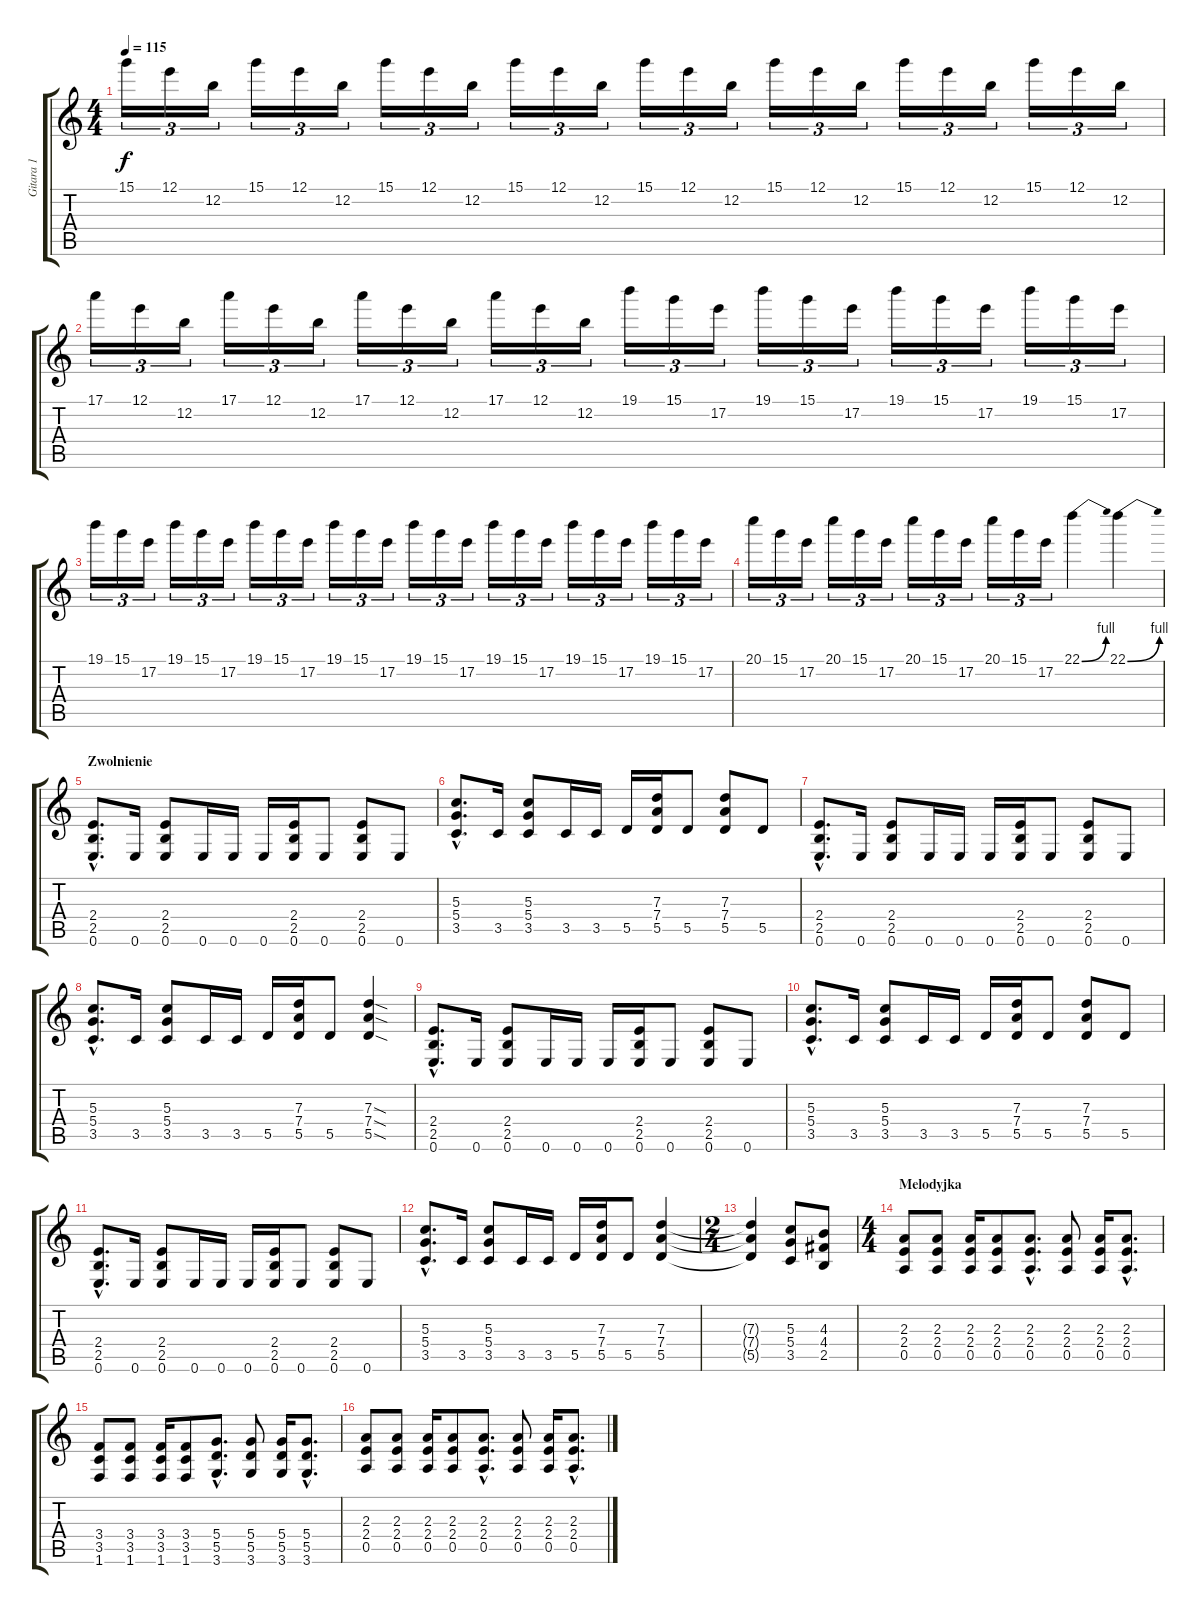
\track ("Gitara 1" "Gitara 1") {instrument overdrivenguitar}
\staff {score tabs}
\tuning (E4 B3 G3 D3 A2 E2) {hide}
\ts (4 4)
\tempo 115
\clef g2
\ks c
15.1.16{tu (3 2) dy f} 12.1.16{tu (3 2)} 12.2.16{tu (3 2)} 15.1.16{tu (3 2)} 12.1.16{tu (3 2)} 12.2.16{tu (3 2)} 15.1.16{tu (3 2)} 12.1.16{tu (3 2)} 12.2.16{tu (3 2)} 15.1.16{tu (3 2)} 12.1.16{tu (3 2)} 12.2.16{tu (3 2)} 15.1.16{tu (3 2)} 12.1.16{tu (3 2)} 12.2.16{tu (3 2)} 15.1.16{tu (3 2)} 12.1.16{tu (3 2)} 12.2.16{tu (3 2)} 15.1.16{tu (3 2)} 12.1.16{tu (3 2)} 12.2.16{tu (3 2)} 15.1.16{tu (3 2)} 12.1.16{tu (3 2)} 12.2.16{tu (3 2)} |
17.1.16{tu (3 2)} 12.1.16{tu (3 2)} 12.2.16{tu (3 2)} 17.1.16{tu (3 2)} 12.1.16{tu (3 2)} 12.2.16{tu (3 2)} 17.1.16{tu (3 2)} 12.1.16{tu (3 2)} 12.2.16{tu (3 2)} 17.1.16{tu (3 2)} 12.1.16{tu (3 2)} 12.2.16{tu (3 2)} 19.1.16{tu (3 2)} 15.1.16{tu (3 2)} 17.2.16{tu (3 2)} 19.1.16{tu (3 2)} 15.1.16{tu (3 2)} 17.2.16{tu (3 2)} 19.1.16{tu (3 2)} 15.1.16{tu (3 2)} 17.2.16{tu (3 2)} 19.1.16{tu (3 2)} 15.1.16{tu (3 2)} 17.2.16{tu (3 2)} |
19.1.16{tu (3 2)} 15.1.16{tu (3 2)} 17.2.16{tu (3 2)} 19.1.16{tu (3 2)} 15.1.16{tu (3 2)} 17.2.16{tu (3 2)} 19.1.16{tu (3 2)} 15.1.16{tu (3 2)} 17.2.16{tu (3 2)} 19.1.16{tu (3 2)} 15.1.16{tu (3 2)} 17.2.16{tu (3 2)} 19.1.16{tu (3 2)} 15.1.16{tu (3 2)} 17.2.16{tu (3 2)} 19.1.16{tu (3 2)} 15.1.16{tu (3 2)} 17.2.16{tu (3 2)} 19.1.16{tu (3 2)} 15.1.16{tu (3 2)} 17.2.16{tu (3 2)} 19.1.16{tu (3 2)} 15.1.16{tu (3 2)} 17.2.16{tu (3 2)} |
20.1.16{tu (3 2)} 15.1.16{tu (3 2)} 17.2.16{tu (3 2)} 20.1.16{tu (3 2)} 15.1.16{tu (3 2)} 17.2.16{tu (3 2)} 20.1.16{tu (3 2)} 15.1.16{tu (3 2)} 17.2.16{tu (3 2)} 20.1.16{tu (3 2)} 15.1.16{tu (3 2)} 17.2.16{tu (3 2)} 22.1{be (bend 0 0 60 4)}.4 22.1{be (bend 0 0 60 4)}.4 |
\section ("" "Zwolnienie")
(2.4{hac} 2.5{hac} 0.6{hac}).8{d} 0.6.16 (2.4 2.5 0.6).8 0.6.16 0.6.16 0.6.16 (2.4 2.5 0.6).16 0.6.8 (2.4 2.5 0.6).8 0.6.8 |
(5.3{hac} 5.4{hac} 3.5{hac}).8{d} 3.5.16 (5.3 5.4 3.5).8 3.5.16 3.5.16 5.5.16 (7.3 7.4 5.5).16 5.5.8 (7.3 7.4 5.5).8 5.5.8 |
(2.4{hac} 2.5{hac} 0.6{hac}).8{d} 0.6.16 (2.4 2.5 0.6).8 0.6.16 0.6.16 0.6.16 (2.4 2.5 0.6).16 0.6.8 (2.4 2.5 0.6).8 0.6.8 |
(5.3{hac} 5.4{hac} 3.5{hac}).8{d} 3.5.16 (5.3 5.4 3.5).8 3.5.16 3.5.16 5.5.16 (7.3 7.4 5.5).16 5.5.8 (7.3{sod} 7.4{sod} 5.5{sod}).4 |
(2.4{hac} 2.5{hac} 0.6{hac}).8{d} 0.6.16 (2.4 2.5 0.6).8 0.6.16 0.6.16 0.6.16 (2.4 2.5 0.6).16 0.6.8 (2.4 2.5 0.6).8 0.6.8 |
(5.3{hac} 5.4{hac} 3.5{hac}).8{d} 3.5.16 (5.3 5.4 3.5).8 3.5.16 3.5.16 5.5.16 (7.3 7.4 5.5).16 5.5.8 (7.3 7.4 5.5).8 5.5.8 |
(2.4{hac} 2.5{hac} 0.6{hac}).8{d} 0.6.16 (2.4 2.5 0.6).8 0.6.16 0.6.16 0.6.16 (2.4 2.5 0.6).16 0.6.8 (2.4 2.5 0.6).8 0.6.8 |
(5.3{hac} 5.4{hac} 3.5{hac}).8{d} 3.5.16 (5.3 5.4 3.5).8 3.5.16 3.5.16 5.5.16 (7.3 7.4 5.5).16 5.5.8 (7.3 7.4 5.5).4 |
\ts (2 4)
(7.3{t} 7.4{t} 5.5{t}).4 (5.3 5.4 3.5).8 (4.3 4.4 2.5).8 |
\ts (4 4)
\section ("" "Melodyjka")
(2.3 2.4 0.5).8 (2.3 2.4 0.5).8 (2.3 2.4 0.5).16 (2.3 2.4 0.5).8 (2.3{hac} 2.4{hac} 0.5{hac}).8{d} (2.3 2.4 0.5).8 (2.3 2.4 0.5).16 (2.3{hac} 2.4{hac} 0.5{hac}).8{d} |
(3.4 3.5 1.6).8 (3.4 3.5 1.6).8 (3.4 3.5 1.6).16 (3.4 3.5 1.6).8 (5.4{hac} 5.5{hac} 3.6{hac}).8{d} (5.4 5.5 3.6).8 (5.4 5.5 3.6).16 (5.4{hac} 5.5{hac} 3.6{hac}).8{d} |
(2.3 2.4 0.5).8 (2.3 2.4 0.5).8 (2.3 2.4 0.5).16 (2.3 2.4 0.5).8 (2.3{hac} 2.4{hac} 0.5{hac}).8{d} (2.3 2.4 0.5).8 (2.3 2.4 0.5).16 (2.3{hac} 2.4{hac} 0.5{hac}).8{d}
